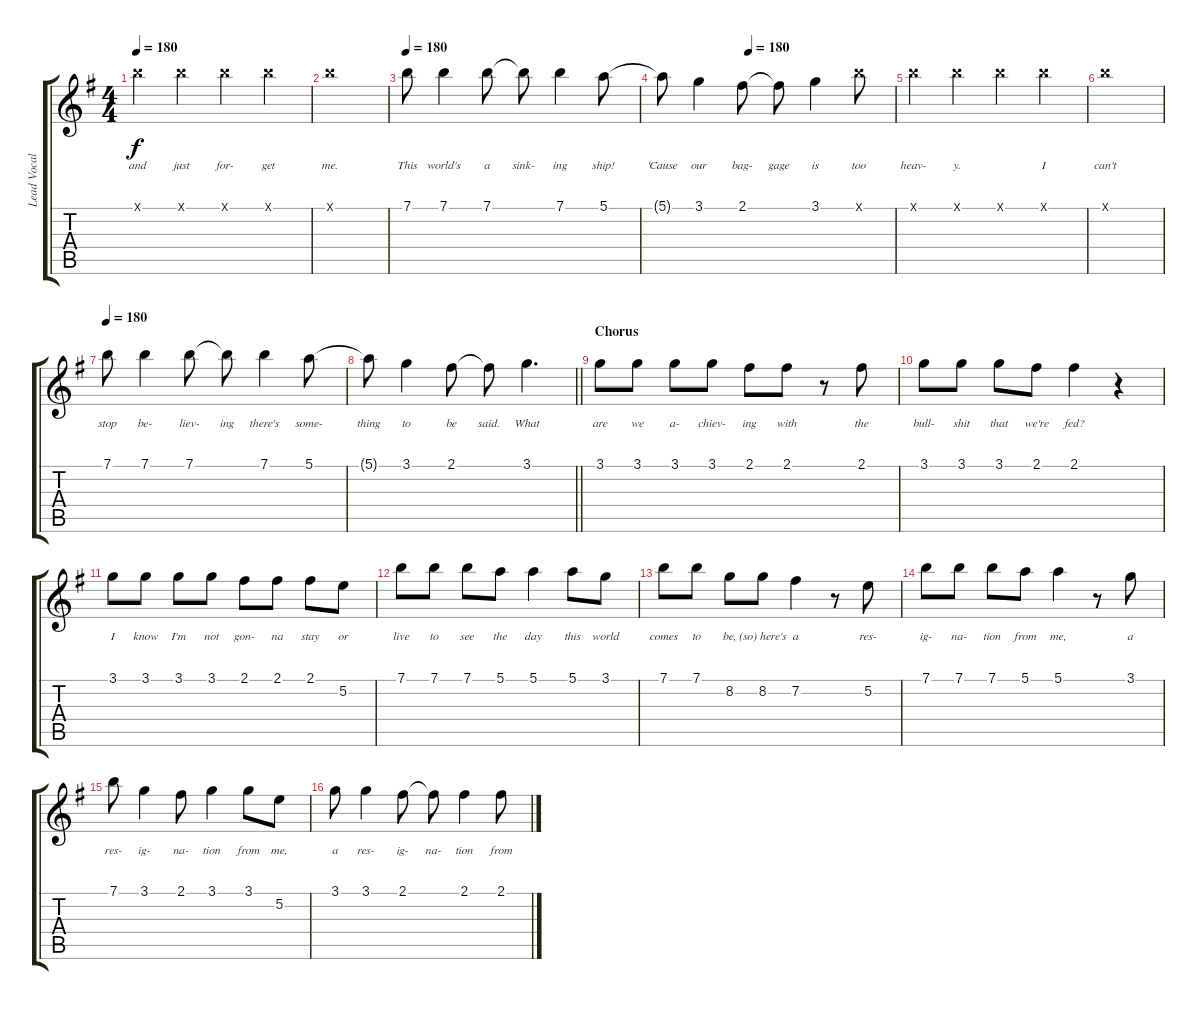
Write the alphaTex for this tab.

\track ("Lead Vocals" "Lead Vocal") {instrument acousticguitarsteel}
\staff {score tabs}
\tuning (E4 B3 G3 D3 A2 E2) {hide}
\ts (4 4)
\tempo 180
\clef g2
\ks g
7.1{x}.4{lyrics (0 "and") lyrics (1 "") lyrics (2 "") lyrics (3 "") lyrics (4 "") dy f} 7.1{x}.4{lyrics (0 "just") lyrics (1 "") lyrics (2 "") lyrics (3 "") lyrics (4 "")} 7.1{x}.4{lyrics (0 "for-") lyrics (1 "") lyrics (2 "") lyrics (3 "") lyrics (4 "")} 7.1{x}.4{lyrics (0 "get") lyrics (1 "") lyrics (2 "") lyrics (3 "") lyrics (4 "")} |
7.1{x}.1{lyrics (0 "me.") lyrics (1 "") lyrics (2 "") lyrics (3 "") lyrics (4 "")} |
\tempo 180
7.1.8{lyrics (0 "This") lyrics (1 "") lyrics (2 "") lyrics (3 "") lyrics (4 "")} 7.1.4{lyrics (0 "world's") lyrics (1 "") lyrics (2 "") lyrics (3 "") lyrics (4 "")} 7.1.8{lyrics (0 "a") lyrics (1 "") lyrics (2 "") lyrics (3 "") lyrics (4 "")} 7.1{t}.8{lyrics (0 "sink-") lyrics (1 "") lyrics (2 "") lyrics (3 "") lyrics (4 "")} 7.1.4{lyrics (0 "ing") lyrics (1 "") lyrics (2 "") lyrics (3 "") lyrics (4 "")} 5.1.8{lyrics (0 "ship!") lyrics (1 "") lyrics (2 "") lyrics (3 "") lyrics (4 "")} |
\tempo (180 0.375)
5.1{t}.8{lyrics (0 "'Cause") lyrics (1 "") lyrics (2 "") lyrics (3 "") lyrics (4 "")} 3.1.4{lyrics (0 "our") lyrics (1 "") lyrics (2 "") lyrics (3 "") lyrics (4 "")} 2.1.8{lyrics (0 "bag-") lyrics (1 "") lyrics (2 "") lyrics (3 "") lyrics (4 "")} 2.1{t}.8{lyrics (0 "gage") lyrics (1 "") lyrics (2 "") lyrics (3 "") lyrics (4 "")} 3.1.4{lyrics (0 "is") lyrics (1 "") lyrics (2 "") lyrics (3 "") lyrics (4 "")} 7.1{x}.8{lyrics (0 "too") lyrics (1 "") lyrics (2 "") lyrics (3 "") lyrics (4 "")} |
7.1{x}.4{lyrics (0 "heav-") lyrics (1 "") lyrics (2 "") lyrics (3 "") lyrics (4 "")} 7.1{x}.4{lyrics (0 "y.") lyrics (1 "") lyrics (2 "") lyrics (3 "") lyrics (4 "")} 7.1{x}.4{lyrics (0 "") lyrics (1 "") lyrics (2 "") lyrics (3 "") lyrics (4 "")} 7.1{x}.4{lyrics (0 "I") lyrics (1 "") lyrics (2 "") lyrics (3 "") lyrics (4 "")} |
7.1{x}.1{lyrics (0 "can't") lyrics (1 "") lyrics (2 "") lyrics (3 "") lyrics (4 "")} |
\tempo 180
7.1.8{lyrics (0 "stop") lyrics (1 "") lyrics (2 "") lyrics (3 "") lyrics (4 "")} 7.1.4{lyrics (0 "be-") lyrics (1 "") lyrics (2 "") lyrics (3 "") lyrics (4 "")} 7.1.8{lyrics (0 "liev-") lyrics (1 "") lyrics (2 "") lyrics (3 "") lyrics (4 "")} 7.1{t}.8{lyrics (0 "ing") lyrics (1 "") lyrics (2 "") lyrics (3 "") lyrics (4 "")} 7.1.4{lyrics (0 "there's") lyrics (1 "") lyrics (2 "") lyrics (3 "") lyrics (4 "")} 5.1.8{lyrics (0 "some-") lyrics (1 "") lyrics (2 "") lyrics (3 "") lyrics (4 "")} |
\barLineRight lightlight
5.1{t}.8{lyrics (0 "thing") lyrics (1 "") lyrics (2 "") lyrics (3 "") lyrics (4 "")} 3.1.4{lyrics (0 "to") lyrics (1 "") lyrics (2 "") lyrics (3 "") lyrics (4 "")} 2.1.8{lyrics (0 "be") lyrics (1 "") lyrics (2 "") lyrics (3 "") lyrics (4 "")} 2.1{t}.8{lyrics (0 "said.") lyrics (1 "") lyrics (2 "") lyrics (3 "") lyrics (4 "")} 3.1.4{d lyrics (0 "What") lyrics (1 "") lyrics (2 "") lyrics (3 "") lyrics (4 "")} |
\section ("" "Chorus")
3.1.8{lyrics (0 "are") lyrics (1 "") lyrics (2 "") lyrics (3 "") lyrics (4 "")} 3.1.8{lyrics (0 "we") lyrics (1 "") lyrics (2 "") lyrics (3 "") lyrics (4 "")} 3.1.8{lyrics (0 "a-") lyrics (1 "") lyrics (2 "") lyrics (3 "") lyrics (4 "")} 3.1.8{lyrics (0 "chiev-") lyrics (1 "") lyrics (2 "") lyrics (3 "") lyrics (4 "")} 2.1.8{lyrics (0 "ing") lyrics (1 "") lyrics (2 "") lyrics (3 "") lyrics (4 "")} 2.1.8{lyrics (0 "with") lyrics (1 "") lyrics (2 "") lyrics (3 "") lyrics (4 "")} r.8 2.1.8{lyrics (0 "the") lyrics (1 "") lyrics (2 "") lyrics (3 "") lyrics (4 "")} |
3.1.8{lyrics (0 "bull-") lyrics (1 "") lyrics (2 "") lyrics (3 "") lyrics (4 "")} 3.1.8{lyrics (0 "shit") lyrics (1 "") lyrics (2 "") lyrics (3 "") lyrics (4 "")} 3.1.8{lyrics (0 "that") lyrics (1 "") lyrics (2 "") lyrics (3 "") lyrics (4 "")} 2.1.8{lyrics (0 "we're") lyrics (1 "") lyrics (2 "") lyrics (3 "") lyrics (4 "")} 2.1.4{lyrics (0 "fed?") lyrics (1 "") lyrics (2 "") lyrics (3 "") lyrics (4 "")} r.4 |
3.1.8{lyrics (0 "I") lyrics (1 "") lyrics (2 "") lyrics (3 "") lyrics (4 "")} 3.1.8{lyrics (0 "know") lyrics (1 "") lyrics (2 "") lyrics (3 "") lyrics (4 "")} 3.1.8{lyrics (0 "I'm") lyrics (1 "") lyrics (2 "") lyrics (3 "") lyrics (4 "")} 3.1.8{lyrics (0 "not") lyrics (1 "") lyrics (2 "") lyrics (3 "") lyrics (4 "")} 2.1.8{lyrics (0 "gon-") lyrics (1 "") lyrics (2 "") lyrics (3 "") lyrics (4 "")} 2.1.8{lyrics (0 "na") lyrics (1 "") lyrics (2 "") lyrics (3 "") lyrics (4 "")} 2.1.8{lyrics (0 "stay") lyrics (1 "") lyrics (2 "") lyrics (3 "") lyrics (4 "")} 5.2.8{lyrics (0 "or") lyrics (1 "") lyrics (2 "") lyrics (3 "") lyrics (4 "")} |
7.1.8{lyrics (0 "live") lyrics (1 "") lyrics (2 "") lyrics (3 "") lyrics (4 "")} 7.1.8{lyrics (0 "to") lyrics (1 "") lyrics (2 "") lyrics (3 "") lyrics (4 "")} 7.1.8{lyrics (0 "see") lyrics (1 "") lyrics (2 "") lyrics (3 "") lyrics (4 "")} 5.1.8{lyrics (0 "the") lyrics (1 "") lyrics (2 "") lyrics (3 "") lyrics (4 "")} 5.1.4{lyrics (0 "day") lyrics (1 "") lyrics (2 "") lyrics (3 "") lyrics (4 "")} 5.1.8{lyrics (0 "this") lyrics (1 "") lyrics (2 "") lyrics (3 "") lyrics (4 "")} 3.1.8{lyrics (0 "world") lyrics (1 "") lyrics (2 "") lyrics (3 "") lyrics (4 "")} |
7.1.8{lyrics (0 "comes") lyrics (1 "") lyrics (2 "") lyrics (3 "") lyrics (4 "")} 7.1.8{lyrics (0 "to") lyrics (1 "") lyrics (2 "") lyrics (3 "") lyrics (4 "")} 8.2.8{lyrics (0 "be,") lyrics (1 "") lyrics (2 "") lyrics (3 "") lyrics (4 "")} 8.2.8{lyrics (0 "(so) here's") lyrics (1 "") lyrics (2 "") lyrics (3 "") lyrics (4 "")} 7.2.4{lyrics (0 "a") lyrics (1 "") lyrics (2 "") lyrics (3 "") lyrics (4 "")} r.8 5.2.8{lyrics (0 "res-") lyrics (1 "") lyrics (2 "") lyrics (3 "") lyrics (4 "")} |
7.1.8{lyrics (0 "ig-") lyrics (1 "") lyrics (2 "") lyrics (3 "") lyrics (4 "")} 7.1.8{lyrics (0 "na-") lyrics (1 "") lyrics (2 "") lyrics (3 "") lyrics (4 "")} 7.1.8{lyrics (0 "tion") lyrics (1 "") lyrics (2 "") lyrics (3 "") lyrics (4 "")} 5.1.8{lyrics (0 "from") lyrics (1 "") lyrics (2 "") lyrics (3 "") lyrics (4 "")} 5.1.4{lyrics (0 "me,") lyrics (1 "") lyrics (2 "") lyrics (3 "") lyrics (4 "")} r.8 3.1.8{lyrics (0 "a") lyrics (1 "") lyrics (2 "") lyrics (3 "") lyrics (4 "")} |
7.1.8{lyrics (0 "res-") lyrics (1 "") lyrics (2 "") lyrics (3 "") lyrics (4 "")} 3.1.4{lyrics (0 "ig-") lyrics (1 "") lyrics (2 "") lyrics (3 "") lyrics (4 "")} 2.1.8{lyrics (0 "na-") lyrics (1 "") lyrics (2 "") lyrics (3 "") lyrics (4 "")} 3.1.4{lyrics (0 "tion") lyrics (1 "") lyrics (2 "") lyrics (3 "") lyrics (4 "")} 3.1.8{lyrics (0 "from") lyrics (1 "") lyrics (2 "") lyrics (3 "") lyrics (4 "")} 5.2.8{lyrics (0 "me,") lyrics (1 "") lyrics (2 "") lyrics (3 "") lyrics (4 "")} |
3.1.8{lyrics (0 "a") lyrics (1 "") lyrics (2 "") lyrics (3 "") lyrics (4 "")} 3.1.4{lyrics (0 "res-") lyrics (1 "") lyrics (2 "") lyrics (3 "") lyrics (4 "")} 2.1.8{lyrics (0 "ig-") lyrics (1 "") lyrics (2 "") lyrics (3 "") lyrics (4 "")} 2.1{t}.8{lyrics (0 "na-") lyrics (1 "") lyrics (2 "") lyrics (3 "") lyrics (4 "")} 2.1.4{lyrics (0 "tion") lyrics (1 "") lyrics (2 "") lyrics (3 "") lyrics (4 "")} 2.1.8{lyrics (0 "from") lyrics (1 "") lyrics (2 "") lyrics (3 "") lyrics (4 "")}
